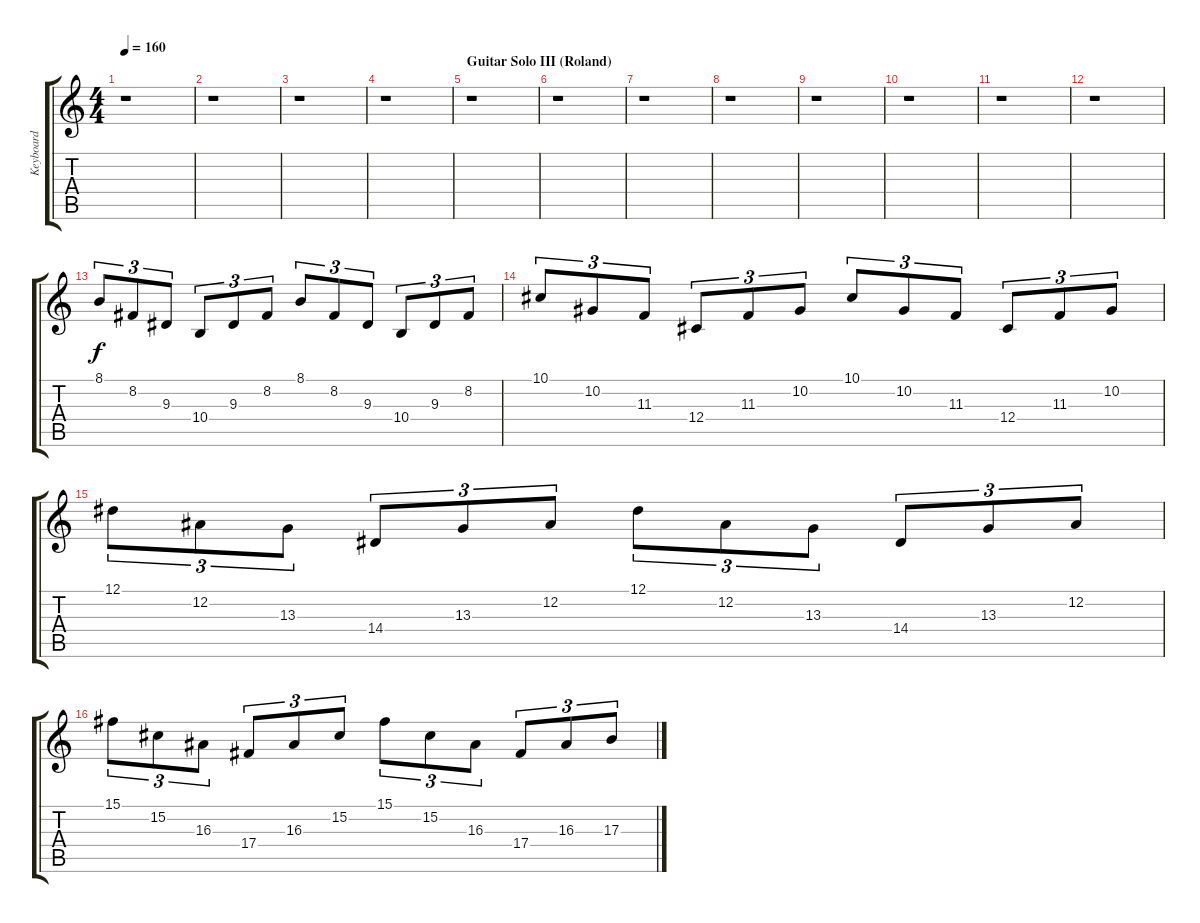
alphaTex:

\track ("Keyboard" "Keyboard") {instrument synthstrings1}
\staff {score tabs}
\tuning (Eb4 Bb3 Gb3 Db3 Ab2 Db2) {hide}
\ts (4 4)
\tempo 160
\clef g2
\ks c
r.1{dy f} |
r.1 |
r.1 |
r.1 |
\section ("" "Guitar Solo III (Roland)")
r.1 |
r.1 |
r.1 |
r.1 |
r.1 |
r.1 |
r.1 |
r.1 |
8.1.8{tu (3 2) instrument fx7echoes} 8.2.8{tu (3 2)} 9.3.8{tu (3 2)} 10.4.8{tu (3 2)} 9.3.8{tu (3 2)} 8.2.8{tu (3 2)} 8.1.8{tu (3 2)} 8.2.8{tu (3 2)} 9.3.8{tu (3 2)} 10.4.8{tu (3 2)} 9.3.8{tu (3 2)} 8.2.8{tu (3 2)} |
10.1.8{tu (3 2) instrument fx7echoes} 10.2.8{tu (3 2)} 11.3.8{tu (3 2)} 12.4.8{tu (3 2)} 11.3.8{tu (3 2)} 10.2.8{tu (3 2)} 10.1.8{tu (3 2)} 10.2.8{tu (3 2)} 11.3.8{tu (3 2)} 12.4.8{tu (3 2)} 11.3.8{tu (3 2)} 10.2.8{tu (3 2)} |
12.1.8{tu (3 2) instrument fx7echoes} 12.2.8{tu (3 2)} 13.3.8{tu (3 2)} 14.4.8{tu (3 2)} 13.3.8{tu (3 2)} 12.2.8{tu (3 2)} 12.1.8{tu (3 2)} 12.2.8{tu (3 2)} 13.3.8{tu (3 2)} 14.4.8{tu (3 2)} 13.3.8{tu (3 2)} 12.2.8{tu (3 2)} |
15.1.8{tu (3 2) instrument fx7echoes} 15.2.8{tu (3 2)} 16.3.8{tu (3 2)} 17.4.8{tu (3 2)} 16.3.8{tu (3 2)} 15.2.8{tu (3 2)} 15.1.8{tu (3 2)} 15.2.8{tu (3 2)} 16.3.8{tu (3 2)} 17.4.8{tu (3 2)} 16.3.8{tu (3 2)} 17.3.8{tu (3 2)}
